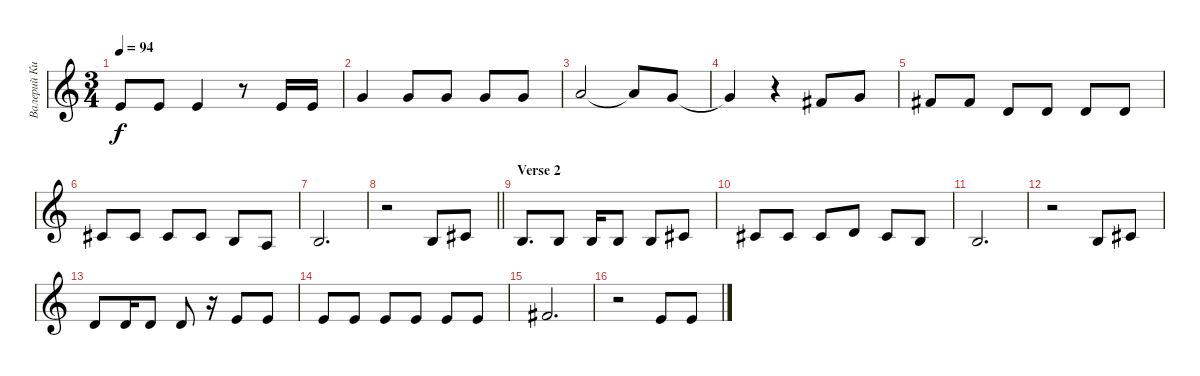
\track ("Валерий Кипелов" "Валерий Ки") {instrument sopranosax}
\staff {score}
\tuning (E4 B3 G3 D3 A2 E2 B1) {hide}
\ts (3 4)
\tempo 94
\clef g2
\ks c
0.1.8{dy f} 0.1.8 0.1.4 r.8 0.1.16 0.1.16 |
3.1.4 3.1.8 3.1.8 3.1.8 3.1.8 |
5.1.2 5.1{t}.8 3.1.8 |
3.1{t}.4 r.4 2.1.8 3.1.8 |
2.1.8 2.1.8 3.2.8 3.2.8 3.2.8 3.2.8 |
2.2.8 2.2.8 2.2.8 2.2.8 0.2.8 2.3.8 |
0.2.2{d} |
\barLineRight lightlight
r.2 0.2.8 2.2.8 |
\section ("" "Verse 2")
0.2.8{d} 0.2.8 0.2.16 0.2.8 0.2.8 2.2.8 |
2.2.8 2.2.8 2.2.8 3.2.8 2.2.8 0.2.8 |
0.2.2{d} |
r.2 0.2.8 2.2.8 |
3.2.8 3.2.16 3.2.8 3.2.8 r.16 0.1.8 0.1.8 |
0.1.8 0.1.8 0.1.8 0.1.8 0.1.8 0.1.8 |
2.1.2{d} |
r.2 0.1.8 0.1.8
